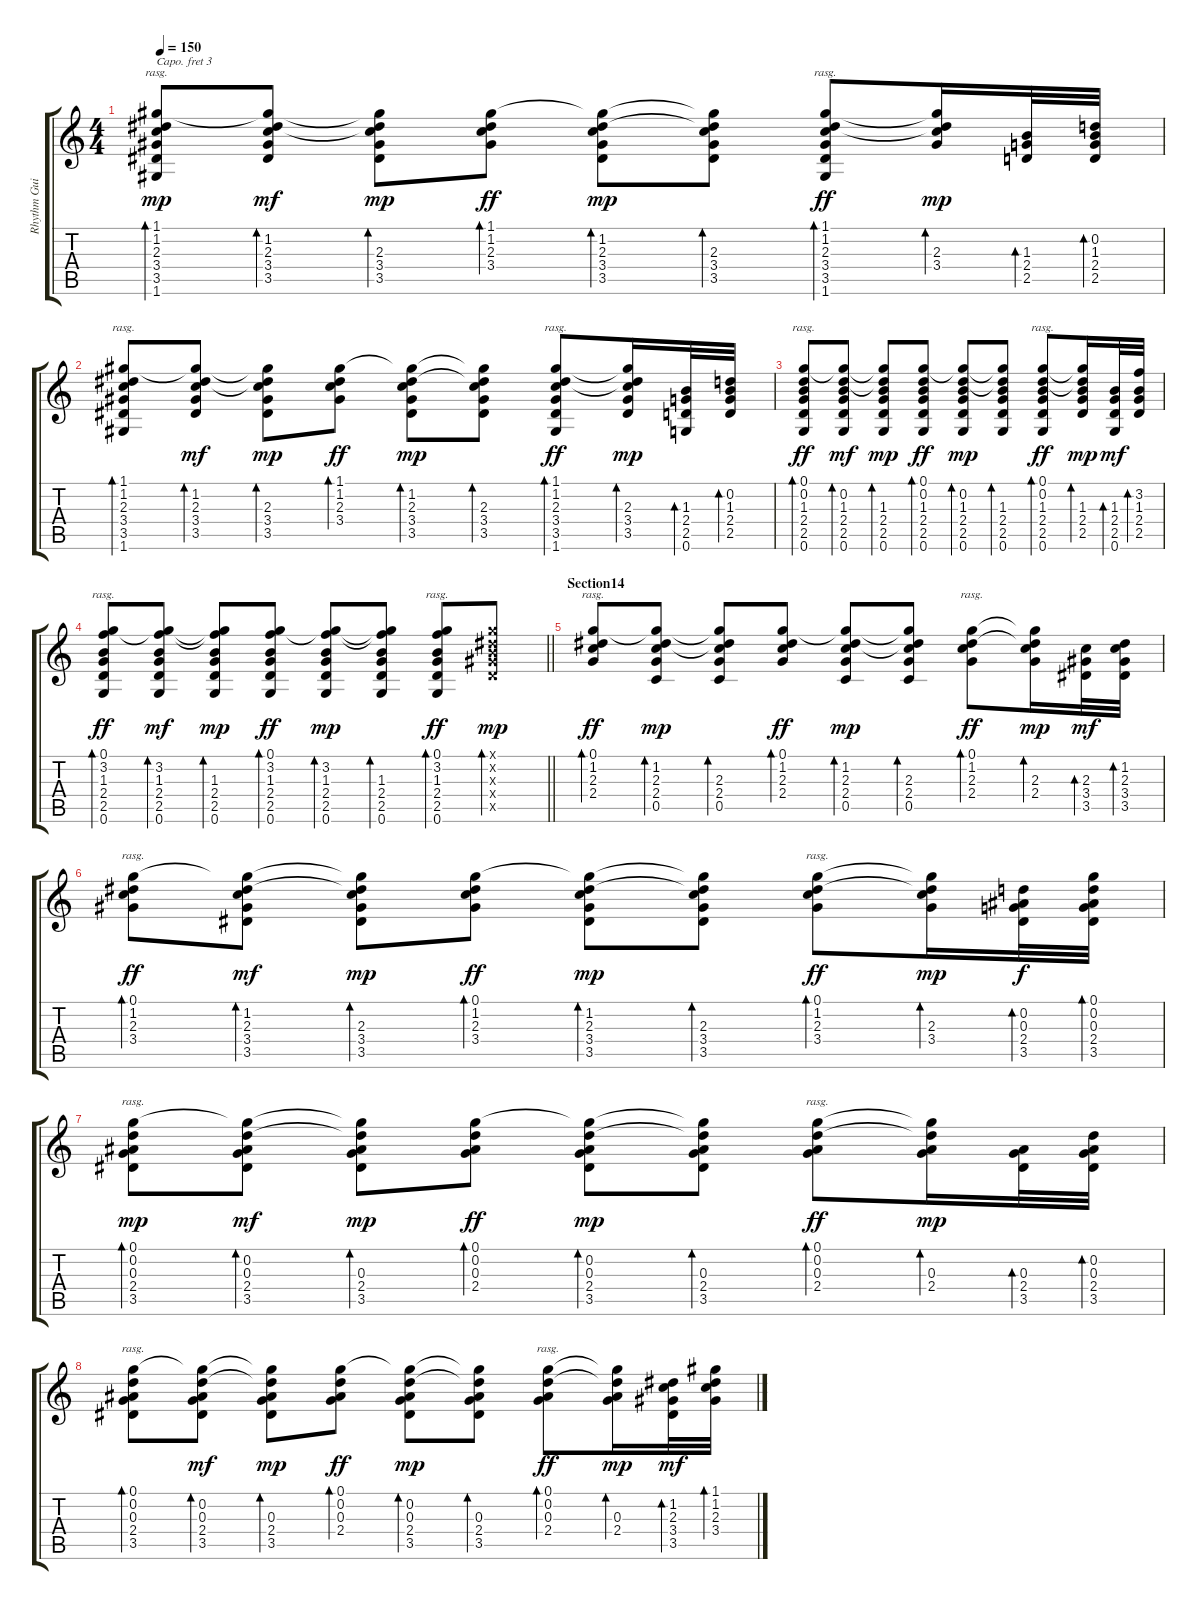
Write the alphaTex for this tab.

\track ("Rhythm Guitar 1" "Rhythm Gui") {instrument acousticguitarnylon}
\staff {score tabs}
\capo 3
\tuning (E4 B3 G3 D3 A2 E2) {hide}
\ts (4 4)
\tempo 150
\clef g2
\ks c
(1.1 1.2 2.3 3.4 3.5 1.6).8{bd 480 rasg ii dy mp} (1.1{t} 1.2 2.3 3.4 3.5).8{bd 60 dy mf} (1.1{t} 1.2{t} 2.3 3.4 3.5).8{bd 60 dy mp} (1.1 1.2 2.3 3.4).8{bd 60 dy ff} (1.1{t} 1.2 2.3 3.4 3.5).8{bd 60 dy mp} (1.1{t} 1.2{t} 2.3 3.4 3.5).8{bd 60} (1.1 1.2 2.3 3.4 3.5 1.6).8{bd 120 rasg ii dy ff} (1.1{t} 1.2{t} 2.3 3.4).16{bd 120 dy mp} (1.3 2.4 2.5).32{bd 60} (0.2 1.3 2.4 2.5).32{bd 60} |
(1.1 1.2 2.3 3.4 3.5 1.6).8{bd 480 rasg ii} (1.1{t} 1.2 2.3 3.4 3.5).8{bd 60 dy mf} (1.1{t} 1.2{t} 2.3 3.4 3.5).8{bd 60 dy mp} (1.1 1.2 2.3 3.4).8{bd 60 dy ff} (1.1{t} 1.2 2.3 3.4 3.5).8{bd 60 dy mp} (1.1{t} 1.2{t} 2.3 3.4 3.5).8{bd 60} (1.1 1.2 2.3 3.4 3.5 1.6).8{bd 120 rasg ii dy ff} (1.1{t} 1.2{t} 2.3 3.4 3.5).16{bd 120 dy mp} (1.3 2.4 2.5 0.6).32{bd 60} (0.2 1.3 2.4 2.5).32{bd 60} |
(0.1 0.2 1.3 2.4 2.5 0.6).8{bd 480 rasg ii dy ff} (0.1{t} 0.2 1.3 2.4 2.5 0.6).8{bd 60 dy mf} (0.1{t} 0.2{t} 1.3 2.4 2.5 0.6).8{bd 60 dy mp} (0.1 0.2 1.3 2.4 2.5 0.6).8{bd 60 dy ff} (0.1{t} 0.2 1.3 2.4 2.5 0.6).8{bd 60 dy mp} (0.1{t} 0.2{t} 1.3 2.4 2.5 0.6).8{bd 60} (0.1 0.2 1.3 2.4 2.5 0.6).8{bd 120 rasg ii dy ff} (0.1{t} 0.2{t} 1.3 2.4 2.5).16{bd 120 dy mp} (1.3 2.4 2.5 0.6).32{bd 60 dy mf} (3.2 1.3 2.4 2.5).32{bd 60} |
\barLineRight lightlight
(0.1 3.2 1.3 2.4 2.5 0.6).8{bd 480 rasg ii dy ff} (0.1{t} 3.2 1.3 2.4 2.5 0.6).8{bd 60 dy mf} (0.1{t} 3.2{t} 1.3 2.4 2.5 0.6).8{bd 60 dy mp} (0.1 3.2 1.3 2.4 2.5 0.6).8{bd 60 dy ff} (0.1{t} 3.2 1.3 2.4 2.5 0.6).8{bd 60 dy mp} (0.1{t} 3.2{t} 1.3 2.4 2.5 0.6).8{bd 60} (0.1 3.2 1.3 2.4 2.5 0.6).8{bd 120 rasg ii dy ff} (0.1{x} 1.2{x} 1.3{x} 3.4{x} 2.5{x}).8{bd 120 dy mp} |
\section ("" "Section14")
(0.1 1.2 2.3 2.4).8{bd 480 rasg ii dy ff} (0.1{t} 1.2 2.3 2.4 0.5).8{bd 60 dy mp} (0.1{t} 1.2{t} 2.3 2.4 0.5).8{bd 60} (0.1 1.2 2.3 2.4).8{bd 60 dy ff} (0.1{t} 1.2 2.3 2.4 0.5).8{bd 60 dy mp} (0.1{t} 1.2{t} 2.3 2.4 0.5).8{bd 60} (0.1 1.2 2.3 2.4).8{bd 120 rasg ii dy ff} (0.1{t} 1.2{t} 2.3 2.4).16{bd 120 dy mp} (2.3 3.4 3.5).32{bd 60 dy mf} (1.2 2.3 3.4 3.5).32{bd 60} |
(0.1 1.2 2.3 3.4).8{bd 480 rasg ii dy ff} (0.1{t} 1.2 2.3 3.4 3.5).8{bd 60 dy mf} (0.1{t} 1.2{t} 2.3 3.4 3.5).8{bd 60 dy mp} (0.1 1.2 2.3 3.4).8{bd 60 dy ff} (0.1{t} 1.2 2.3 3.4 3.5).8{bd 60 dy mp} (0.1{t} 1.2{t} 2.3 3.4 3.5).8{bd 60} (0.1 1.2 2.3 3.4).8{bd 120 rasg ii dy ff} (0.1{t} 1.2{t} 2.3 3.4).16{bd 120 dy mp} (0.2 0.3 2.4 3.5).32{bd 60 dy f} (0.1 0.2 0.3 2.4 3.5).32{bd 60} |
(0.1 0.2 0.3 2.4 3.5).8{bd 480 rasg ii dy mp} (0.1{t} 0.2 0.3 2.4 3.5).8{bd 60 dy mf} (0.1{t} 0.2{t} 0.3 2.4 3.5).8{bd 60 dy mp} (0.1 0.2 0.3 2.4).8{bd 60 dy ff} (0.1{t} 0.2 0.3 2.4 3.5).8{bd 60 dy mp} (0.1{t} 0.2{t} 0.3 2.4 3.5).8{bd 60} (0.1 0.2 0.3 2.4).8{bd 120 rasg ii dy ff} (0.1{t} 0.2{t} 0.3 2.4).16{bd 120 dy mp} (0.3 2.4 3.5).32{bd 60} (0.2 0.3 2.4 3.5).32{bd 60} |
(0.1 0.2 0.3 2.4 3.5).8{bd 480 rasg ii} (0.1{t} 0.2 0.3 2.4 3.5).8{bd 60 dy mf} (0.1{t} 0.2{t} 0.3 2.4 3.5).8{bd 60 dy mp} (0.1 0.2 0.3 2.4).8{bd 60 dy ff} (0.1{t} 0.2 0.3 2.4 3.5).8{bd 60 dy mp} (0.1{t} 0.2{t} 0.3 2.4 3.5).8{bd 60} (0.1 0.2 0.3 2.4).8{bd 120 rasg ii dy ff} (0.1{t} 0.2{t} 0.3 2.4).16{bd 120 dy mp} (1.2 2.3 3.4 3.5).32{bd 60 dy mf} (1.1 1.2 2.3 3.4).32{bd 60}
